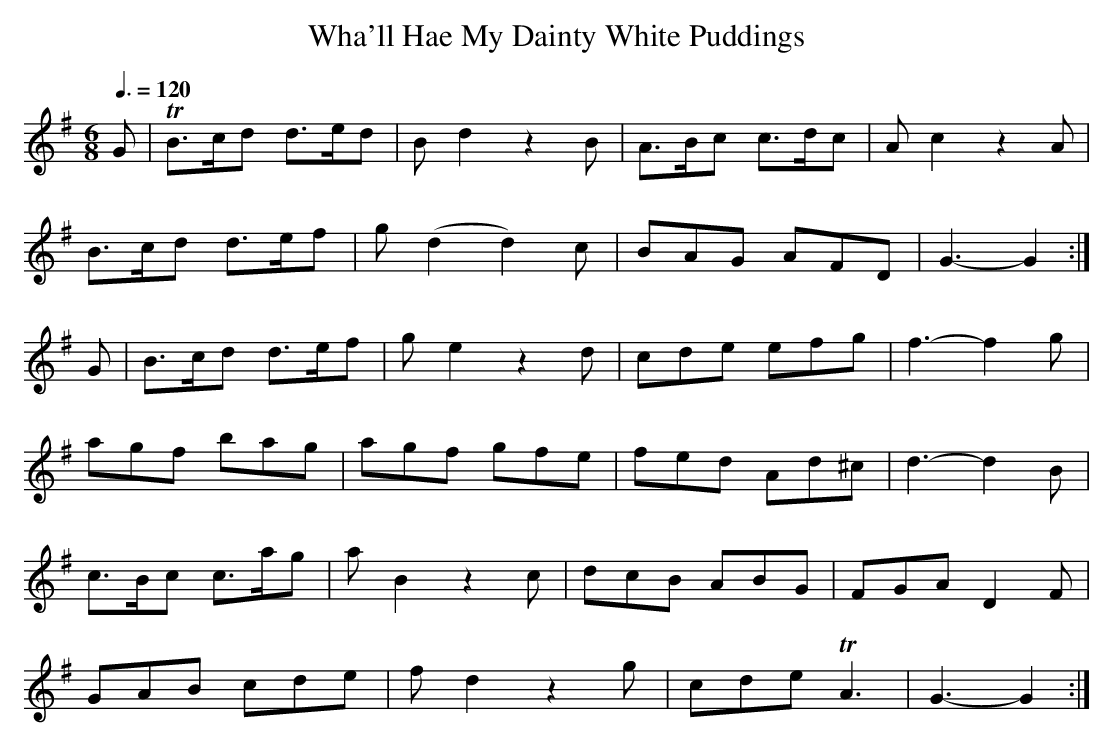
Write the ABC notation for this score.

X:1
T:Wha'll Hae My Dainty White Puddings
M:6/8
L:1/8
Q:3/8=120
K:G
G|TB>cd d>ed|Bd2  z2 B|A>Bc c>dc|Ac2 z2A|
   B>cd d>ef|g(d2 d2)c|BAG  AFD |G3- G2:|
G| B>cd d>ef|ge2  z2 d|cde  efg |f3- f2g|
   agf  bag |agf  gfe |fed  Ad^c|d3- d2B|
   c>Bc c>ag|aB2  z2 c|dcB  ABG |FGA D2F|
   GAB  cde |fd2  z2 g|cde TA3  |G3- G2:|
